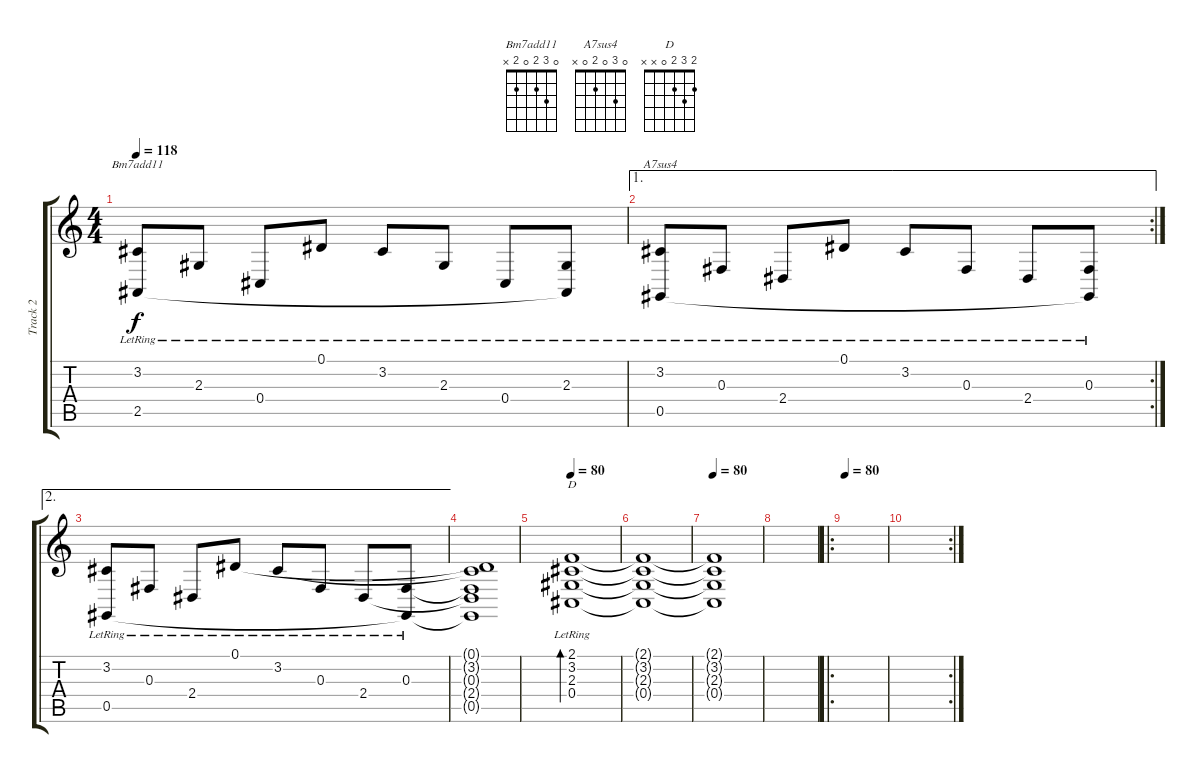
\track ("Track 2" "Track 2") {instrument brightacousticpiano}
\staff {score tabs}
\tuning (Eb4 Bb3 Gb3 Db3 Ab2 Eb2) {hide}
\chord ("Bm7add11" 0 3 2 0 2 x)
\chord ("A7sus4" 0 3 0 2 0 x)
\chord ("D" 2 3 2 0 x x)
\ts (4 4)
\tempo 118
\clef g2
\ks c
(3.2{lr} 2.5{lr}).8{ch "Bm7add11" dy f} 2.3{lr}.8 0.4{lr}.8 0.1{lr}.8 3.2{lr}.8 2.3{lr}.8 0.4{lr}.8 (2.3{lr} 2.5{t}).8 |
\ae 1
\rc 2
(3.2{lr} 0.5{lr}).8{ch "A7sus4"} 0.3{lr}.8 2.4{lr}.8 0.1{lr}.8 3.2{lr}.8 0.3{lr}.8 2.4{lr}.8 (0.3{lr} 0.5{t}).8 |
\ae 2
(3.2{lr} 0.5{lr}).8 0.3{lr}.8 2.4{lr}.8 0.1{lr}.8 3.2{lr}.8 0.3{lr}.8 2.4{lr}.8 (0.3{lr} 0.5{t}).8 |
(0.1{t} 3.2{t} 0.3{t} 2.4{t} 0.5{t}).1 |
\tempo 80
(2.1{lr} 3.2{lr} 2.3{lr} 0.4{lr}).1{bd 480 ch "D"} |
(2.1{t} 3.2{t} 2.3{t} 0.4{t}).1 |
\tempo 80
(2.1{t} 3.2{t} 2.3{t} 0.4{t}).1 |
|
\ro
\tempo 80
|
\rc 2
